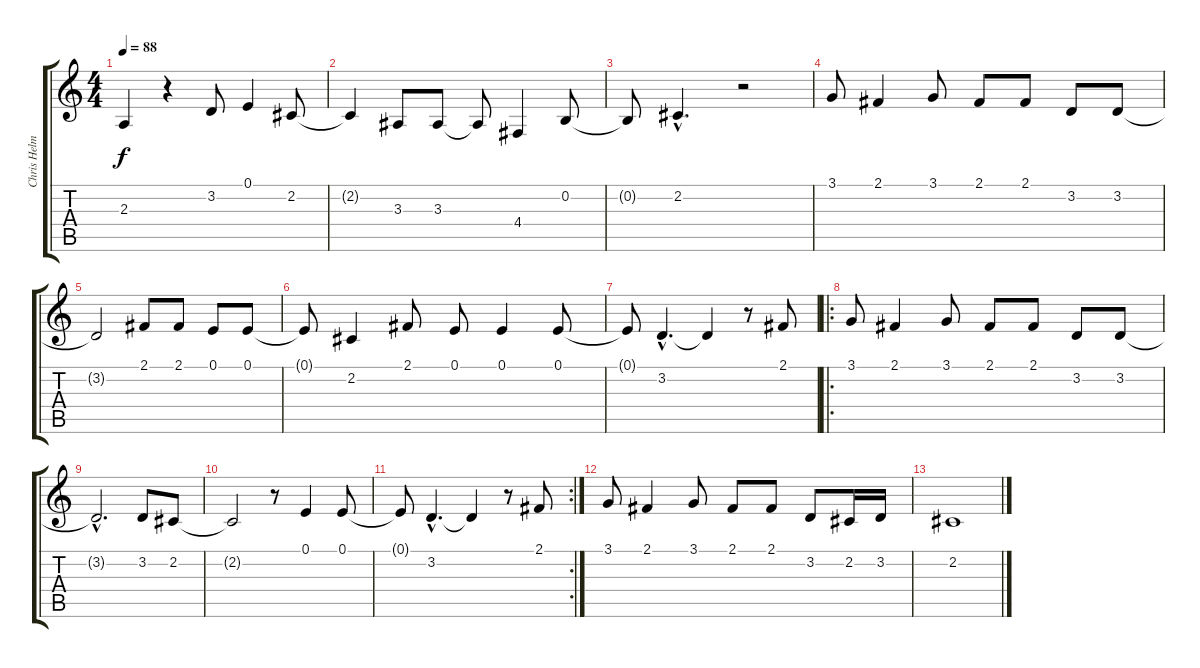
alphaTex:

\track ("Chris Helme (vox)" "Chris Helm") {instrument bassoon}
\staff {score tabs}
\tuning (E4 B3 G3 D3 A2 E2) {hide}
\ts (4 4)
\tempo 88
\clef g2
\ks c
2.3{t}.4{dy f} r.4 3.2.8 0.1.4 2.2.8 |
2.2{t}.4 3.3.8 3.3.8 3.3{t}.8 4.4.4 0.2.8 |
0.2{t}.8 2.2{hac}.4{d} r.2 |
3.1.8 2.1.4 3.1.8 2.1.8 2.1.8 3.2.8 3.2.8 |
3.2{t}.2 2.1.8 2.1.8 0.1.8 0.1.8 |
0.1{t}.8 2.2.4 2.1.8 0.1.8 0.1.4 0.1.8 |
0.1{t}.8 3.2{hac}.4{d} 3.2{t}.4 r.8 2.1.8 |
\ro
3.1.8 2.1.4 3.1.8 2.1.8 2.1.8 3.2.8 3.2.8 |
3.2{hac t}.2{d} 3.2.8 2.2.8 |
2.2{t}.2 r.8 0.1.4 0.1.8 |
\rc 2
0.1{t}.8 3.2{hac}.4{d} 3.2{t}.4 r.8 2.1.8 |
3.1.8 2.1.4 3.1.8 2.1.8 2.1.8 3.2.8 2.2.16 3.2.16 |
2.2.1
